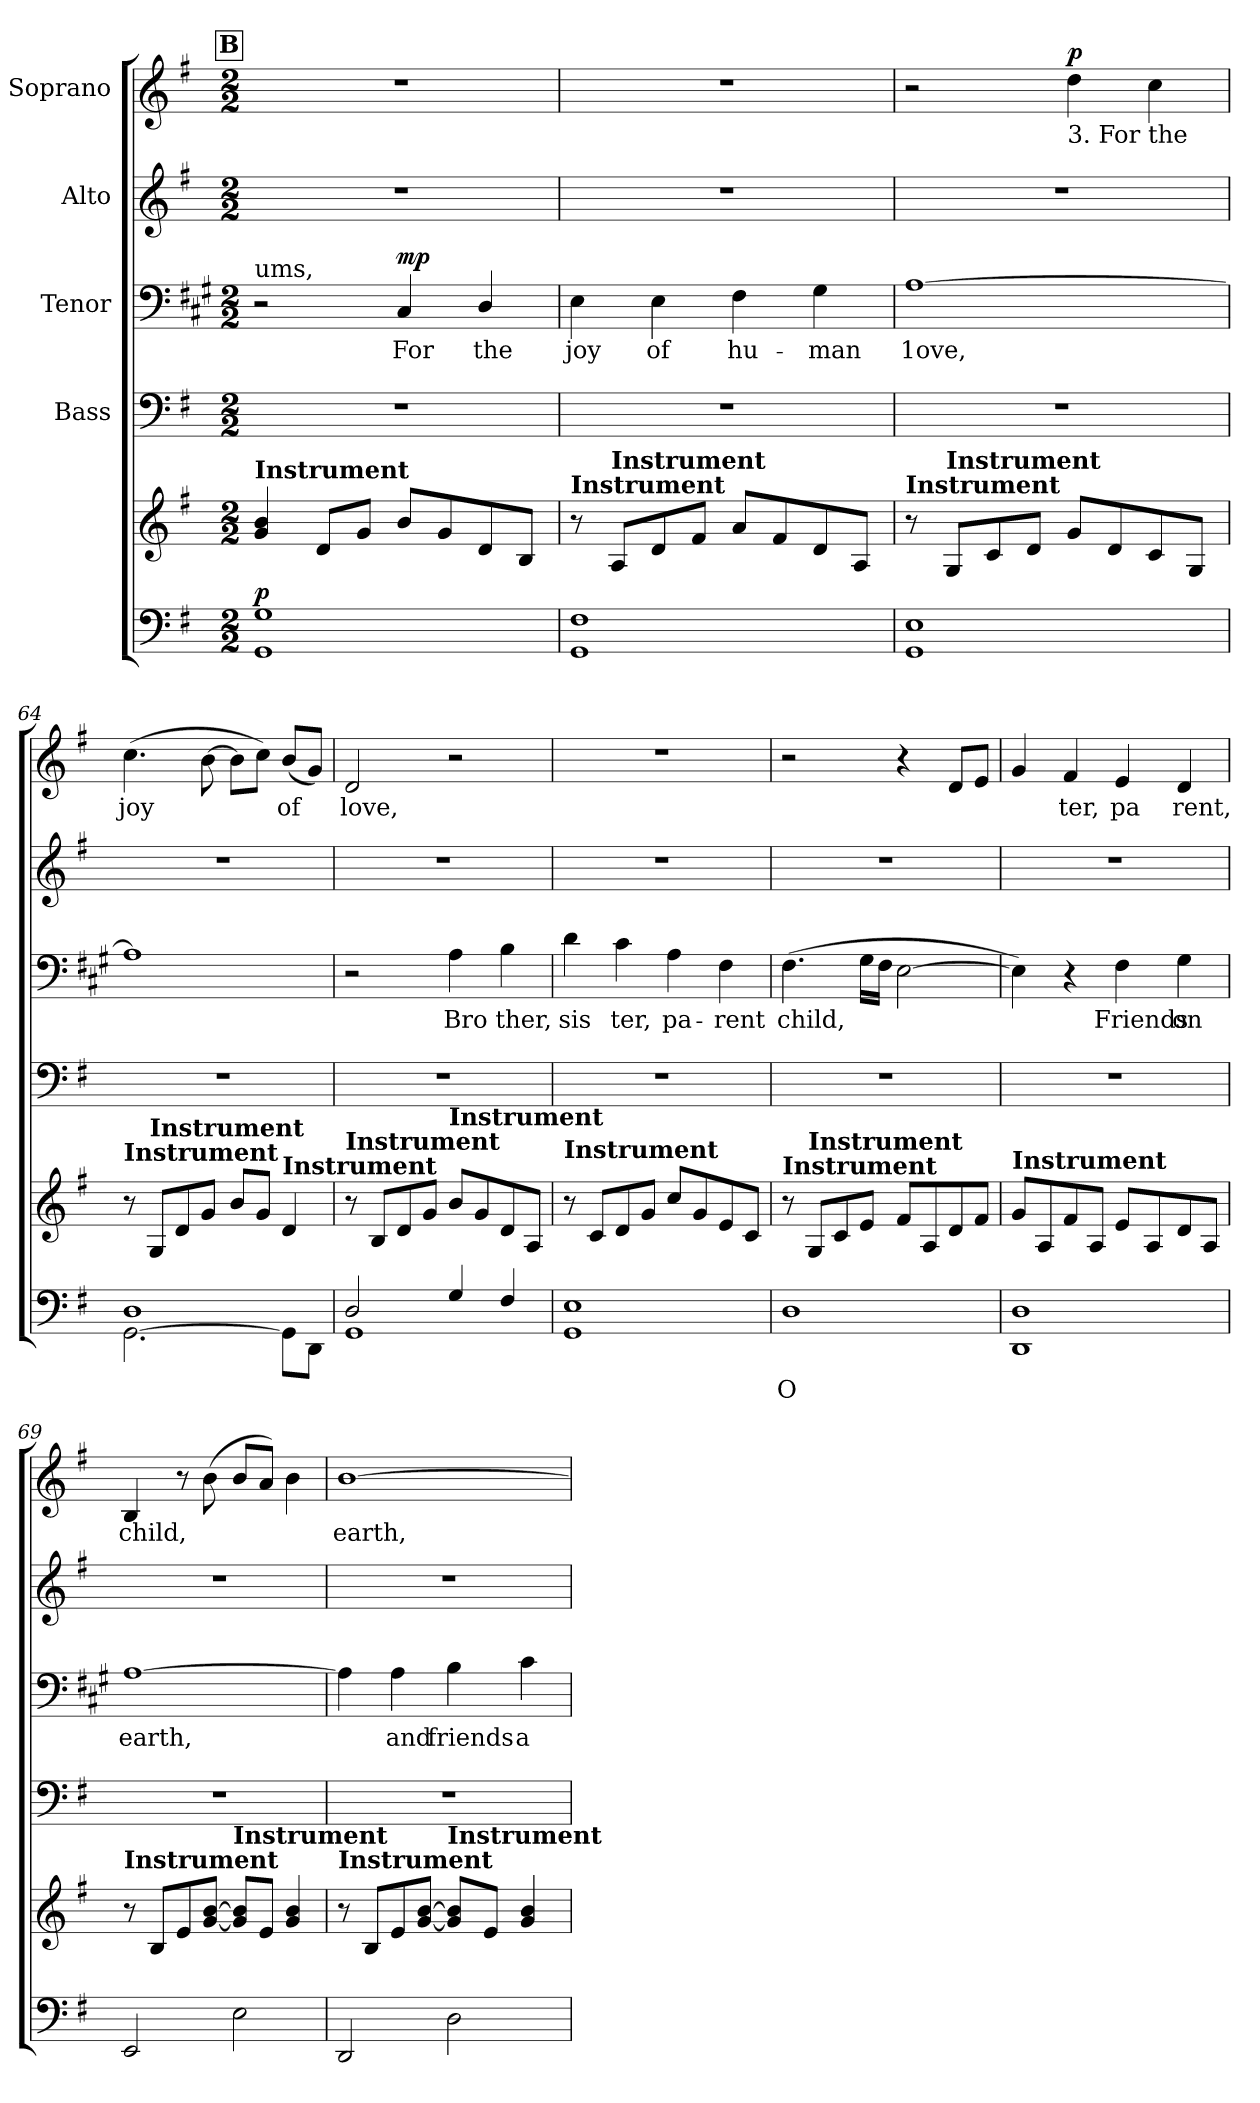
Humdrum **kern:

**kern	**text	**kern	**dynam	**kern	**kern	**text	**dynam	**kern	**kern	**text	**dynam
*part5	*part5	*part5	*part5	*part4	*part3	*part3	*part3	*part2	*part1	*part1	*part1
*staff6	*staff6	*staff5	*staff5/6	*staff4	*staff3	*staff3	*staff3	*staff2	*staff1	*staff1	*staff1
*	*	*	*	*I"Bass	*I"Tenor	*	*	*I"Alto	*I"Soprano	*	*
!!LO:PB:g=z
*clefF4	*	*clefG2	*	*clefF4	*clefF4	*	*	*clefG2	*clefG2	*	*
*	*	*	*	*	*ITrd1c2	*	*	*	*	*	*
*k[f#]	*	*k[f#]	*	*k[f#]	*k[f#]	*	*	*k[f#]	*k[f#]	*	*
*G:	*	*G:	*	*G:	*G:	*	*	*G:	*G:	*	*
*M2/2	*	*M2/2	*	*M2/2	*M2/2	*	*	*M2/2	*M2/2	*	*
!!LO:REH:place=s1:a:B:fs=12:t=B
=61	=61	=61	=61	=61	=61	=61	=61	=61	=61	=61	=61
!	!	!	!	!	!LO:TX:a:t=ums,	!	!	!	!	!	!
!	!	!LO:TX:a:B:t=Instrument	!	!	!	!	!	!	!	!	!
!	!	!	!LO:DY:a=2	!	!	!	!	!	!	!	!
1GG 1G	.	4g/ 4b/	p	1r	2r	.	.	1r	1r	.	.
.	.	8d/L	.	.	.	.	.	.	.	.	.
.	.	8g/J	.	.	.	.	.	.	.	.	.
!	!	!	!	!	!	!	!LO:DY:a	!	!	!	!
.	.	8b/L	.	.	4BB/	For	mp	.	.	.	.
.	.	8g/	.	.	.	.	.	.	.	.	.
.	.	8d/	.	.	4C/	the	.	.	.	.	.
.	.	8B/J	.	.	.	.	.	.	.	.	.
=62	=62	=62	=62	=62	=62	=62	=62	=62	=62	=62	=62
!	!	!LO:TX:a:B:t=Instrument	!	!	!	!	!	!	!	!	!
1GG 1F#	.	8r	.	1r	4D\	joy	.	1r	1r	.	.
!	!	!LO:TX:a:B:t=Instrument	!	!	!	!	!	!	!	!	!
.	.	8A/L	.	.	.	.	.	.	.	.	.
.	.	8d/	.	.	4D\	of	.	.	.	.	.
.	.	8f#/J	.	.	.	.	.	.	.	.	.
.	.	8a/L	.	.	4E\	hu-	.	.	.	.	.
.	.	8f#/	.	.	.	.	.	.	.	.	.
.	.	8d/	.	.	4F#\	-man	.	.	.	.	.
.	.	8A/J	.	.	.	.	.	.	.	.	.
=63	=63	=63	=63	=63	=63	=63	=63	=63	=63	=63	=63
!	!	!LO:TX:a:B:t=Instrument	!	!	!	!	!	!	!	!	!
1GG 1E	.	8r	.	1r	[1G	1ove,	.	1r	2r	.	.
!	!	!LO:TX:a:B:t=Instrument	!	!	!	!	!	!	!	!	!
.	.	8G/L	.	.	.	.	.	.	.	.	.
.	.	8c/	.	.	.	.	.	.	.	.	.
.	.	8d/J	.	.	.	.	.	.	.	.	.
!	!	!	!	!	!	!	!	!	!LO:TX:b:t=3. For the	!	!
!	!	!	!	!	!	!	!	!	!	!	!LO:DY:a
.	.	8g/L	.	.	.	.	.	.	4dd\	.	p
.	.	8d/	.	.	.	.	.	.	.	.	.
.	.	8c/	.	.	.	.	.	.	4cc\	.	.
.	.	8G/J	.	.	.	.	.	.	.	.	.
=64	=64	=64	=64	=64	=64	=64	=64	=64	=64	=64	=64
*^	*	*	*	*	*	*	*	*	*	*	*
!	!	!	!LO:TX:a:B:t=Instrument	!	!	!	!	!	!	!	!	!
[2.GG\	1D	.	8r	.	1r	1G]	.	.	1r	(>4.cc\	joy	.
!	!	!	!LO:TX:a:B:t=Instrument	!	!	!	!	!	!	!	!	!
.	.	.	8G/L	.	.	.	.	.	.	.	.	.
.	.	.	8d/	.	.	.	.	.	.	.	.	.
.	.	.	8g/J	.	.	.	.	.	.	[8b\	.	.
.	.	.	8b/L	.	.	.	.	.	.	8b\L]	.	.
.	.	.	8g/J	.	.	.	.	.	.	8cc\J)	.	.
!	!	!	!LO:TX:a:B:t=Instrument	!	!	!	!	!	!	!	!	!
8GG\L]	.	.	4d/	.	.	.	.	.	.	(8b/L	of	.
8DD\J	.	.	.	.	.	.	.	.	.	8g/J)	.	.
!!LO:PB:g=z
=65	=65	=65	=65	=65	=65	=65	=65	=65	=65	=65	=65	=65
!	!	!	!LO:TX:a:B:t=Instrument	!	!	!	!	!	!	!	!	!
1GG	2D/	.	8r	.	1r	2r	.	.	1r	2d/	love,	.
.	.	.	8B/L	.	.	.	.	.	.	.	.	.
.	.	.	8d/	.	.	.	.	.	.	.	.	.
.	.	.	8g/J	.	.	.	.	.	.	.	.	.
!	!	!	!LO:TX:a:B:t=Instrument	!	!	!	!	!	!	!	!	!
.	4G/	.	8b/L	.	.	4G\	Bro	.	.	2r	.	.
.	.	.	8g/	.	.	.	.	.	.	.	.	.
.	4F#/	.	8d/	.	.	4A\	ther,	.	.	.	.	.
.	.	.	8A/J	.	.	.	.	.	.	.	.	.
*v	*v	*	*	*	*	*	*	*	*	*	*	*
=66	=66	=66	=66	=66	=66	=66	=66	=66	=66	=66	=66
!	!	!LO:TX:a:B:t=Instrument	!	!	!	!	!	!	!	!	!
1GG 1E	.	8r	.	1r	4c\	sis­	.	1r	1r	.	.
.	.	8c/L	.	.	.	.	.	.	.	.	.
.	.	8d/	.	.	4B\	ter,	.	.	.	.	.
.	.	8g/J	.	.	.	.	.	.	.	.	.
.	.	8cc/L	.	.	4G\	pa-	.	.	.	.	.
.	.	8g/	.	.	.	.	.	.	.	.	.
.	.	8e/	.	.	4E\	-rent	.	.	.	.	.
.	.	8c/J	.	.	.	.	.	.	.	.	.
=67	=67	=67	=67	=67	=67	=67	=67	=67	=67	=67	=67
!	!	!LO:TX:a:B:t=Instrument	!	!	!	!	!	!	!	!	!
1D	O­	8r	.	1r	(>4.E\	child,	.	1r	2r	.	.
!	!	!LO:TX:a:B:t=Instrument	!	!	!	!	!	!	!	!	!
.	.	8G/L	.	.	.	.	.	.	.	.	.
.	.	8c/	.	.	.	.	.	.	.	.	.
.	.	8e/J	.	.	16F#\LL	.	.	.	.	.	.
.	.	.	.	.	16E\JJ	.	.	.	.	.	.
.	.	8f#/L	.	.	[2D\	.	.	.	4r	.	.
.	.	8A/	.	.	.	.	.	.	.	.	.
.	.	8d/	.	.	.	.	.	.	8d/L	.	.
.	.	8f#/J	.	.	.	.	.	.	8e/J	.	.
=68	=68	=68	=68	=68	=68	=68	=68	=68	=68	=68	=68
!	!	!LO:TX:a:B:t=Instrument	!	!	!	!	!	!	!	!	!
1DD 1D	.	8g/L	.	1r	4D\])	.	.	1r	4g/	.	.
.	.	8A/	.	.	.	.	.	.	.	.	.
.	.	8f#/	.	.	4r	.	.	.	4f#/	ter,	.
.	.	8A/J	.	.	.	.	.	.	.	.	.
.	.	8e/L	.	.	4E\	Friends	.	.	4e/	pa­	.
.	.	8A/	.	.	.	.	.	.	.	.	.
.	.	8d/	.	.	4F#\	on	.	.	4d/	rent,	.
.	.	8A/J	.	.	.	.	.	.	.	.	.
!!LO:PB:g=z
=69	=69	=69	=69	=69	=69	=69	=69	=69	=69	=69	=69
!	!	!LO:TX:a:B:t=Instrument	!	!	!	!	!	!	!	!	!
2EE/	.	8r	.	1r	[1G	earth,	.	1r	4B/	child,	.
.	.	8B/L	.	.	.	.	.	.	.	.	.
.	.	8e/	.	.	.	.	.	.	8r	.	.
.	.	[8g/ [8b/J	.	.	.	.	.	.	(>8b\	.	.
!	!	!LO:TX:a:B:t=Instrument	!	!	!	!	!	!	!	!	!
2E\	.	8g/] 8b/]L	.	.	.	.	.	.	8b/L	.	.
.	.	8e/J	.	.	.	.	.	.	8a/J)	.	.
.	.	4g/ 4b/	.	.	.	.	.	.	4b\	.	.
=70	=70	=70	=70	=70	=70	=70	=70	=70	=70	=70	=70
!	!	!LO:TX:a:B:t=Instrument	!	!	!	!	!	!	!	!	!
2DD/	.	8r	.	1r	4G\]	.	.	1r	[1b	earth,	.
.	.	8B/L	.	.	.	.	.	.	.	.	.
.	.	8e/	.	.	4G\	and	.	.	.	.	.
.	.	[8g/ [8b/J	.	.	.	.	.	.	.	.	.
!	!	!LO:TX:a:B:t=Instrument	!	!	!	!	!	!	!	!	!
2D\	.	8g/] 8b/]L	.	.	4A\	friends	.	.	.	.	.
.	.	8e/J	.	.	.	.	.	.	.	.	.
.	.	4g/ 4b/	.	.	4B\	a­	.	.	.	.	.
=	=	=	=	=	=	=	=	=	=	=	=
*-	*-	*-	*-	*-	*-	*-	*-	*-	*-	*-	*-
